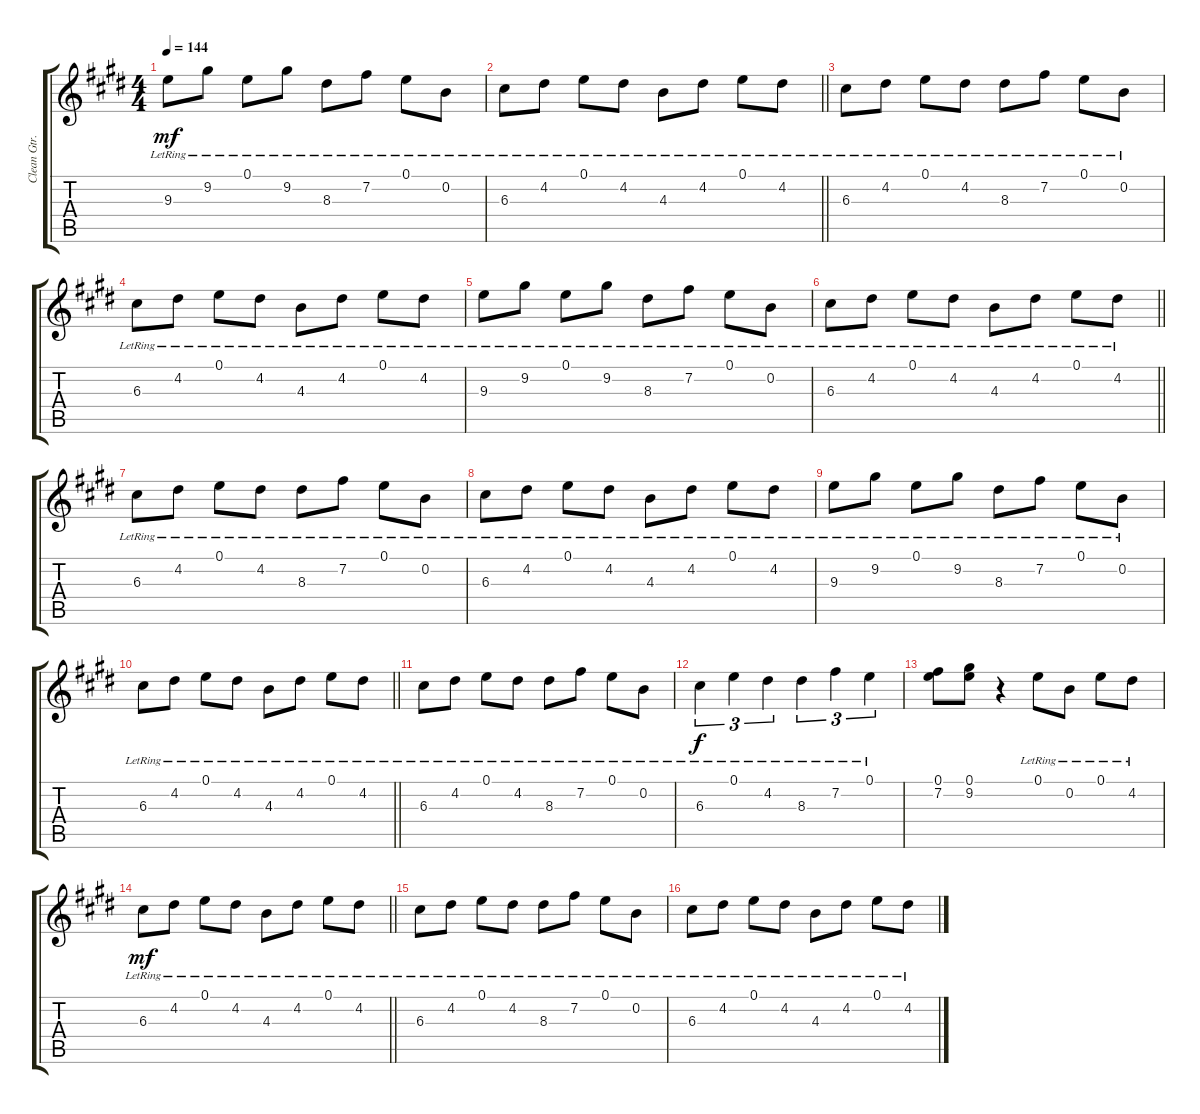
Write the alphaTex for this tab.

\track ("Clean Gtr. 1" "Clean Gtr.") {instrument electricguitarclean}
\staff {score tabs}
\tuning (E4 B3 G3 D3 A2 E2) {hide}
\ts (4 4)
\tempo 144
\clef g2
\ks c#minor
9.3{lr}.8{dy mf} 9.2{lr}.8 0.1{lr}.8 9.2{lr}.8 8.3{lr}.8 7.2{lr}.8 0.1{lr}.8 0.2{lr}.8 |
\barLineRight lightlight
6.3{lr}.8 4.2{lr}.8 0.1{lr}.8 4.2{lr}.8 4.3{lr}.8 4.2{lr}.8 0.1{lr}.8 4.2{lr}.8 |
6.3{lr}.8 4.2{lr}.8 0.1{lr}.8 4.2{lr}.8 8.3{lr}.8 7.2{lr}.8 0.1{lr}.8 0.2{lr}.8 |
6.3{lr}.8 4.2{lr}.8 0.1{lr}.8 4.2{lr}.8 4.3{lr}.8 4.2{lr}.8 0.1{lr}.8 4.2{lr}.8 |
9.3{lr}.8 9.2{lr}.8 0.1{lr}.8 9.2{lr}.8 8.3{lr}.8 7.2{lr}.8 0.1{lr}.8 0.2{lr}.8 |
\barLineRight lightlight
6.3{lr}.8 4.2{lr}.8 0.1{lr}.8 4.2{lr}.8 4.3{lr}.8 4.2{lr}.8 0.1{lr}.8 4.2{lr}.8 |
6.3{lr}.8 4.2{lr}.8 0.1{lr}.8 4.2{lr}.8 8.3{lr}.8 7.2{lr}.8 0.1{lr}.8 0.2{lr}.8 |
6.3{lr}.8 4.2{lr}.8 0.1{lr}.8 4.2{lr}.8 4.3{lr}.8 4.2{lr}.8 0.1{lr}.8 4.2{lr}.8 |
9.3{lr}.8 9.2{lr}.8 0.1{lr}.8 9.2{lr}.8 8.3{lr}.8 7.2{lr}.8 0.1{lr}.8 0.2{lr}.8 |
\barLineRight lightlight
6.3{lr}.8 4.2{lr}.8 0.1{lr}.8 4.2{lr}.8 4.3{lr}.8 4.2{lr}.8 0.1{lr}.8 4.2{lr}.8 |
6.3{lr}.8 4.2{lr}.8 0.1{lr}.8 4.2{lr}.8 8.3{lr}.8 7.2{lr}.8 0.1{lr}.8 0.2{lr}.8 |
6.3{lr}.4{tu (3 2) dy f} 0.1{lr}.4{tu (3 2)} 4.2{lr}.4{tu (3 2)} 8.3{lr}.4{tu (3 2)} 7.2{lr}.4{tu (3 2)} 0.1{lr}.4{tu (3 2)} |
(0.1 7.2).8 (0.1 9.2).8 r.4 0.1{lr}.8 0.2{lr}.8 0.1{lr}.8 4.2{lr}.8 |
\barLineRight lightlight
6.3{lr}.8{dy mf volume 4} 4.2{lr}.8 0.1{lr}.8 4.2{lr}.8 4.3{lr}.8 4.2{lr}.8 0.1{lr}.8 4.2{lr}.8 |
6.3{lr}.8 4.2{lr}.8 0.1{lr}.8 4.2{lr}.8 8.3{lr}.8 7.2{lr}.8 0.1{lr}.8 0.2{lr}.8 |
6.3{lr}.8 4.2{lr}.8 0.1{lr}.8 4.2{lr}.8 4.3{lr}.8 4.2{lr}.8 0.1{lr}.8 4.2{lr}.8
